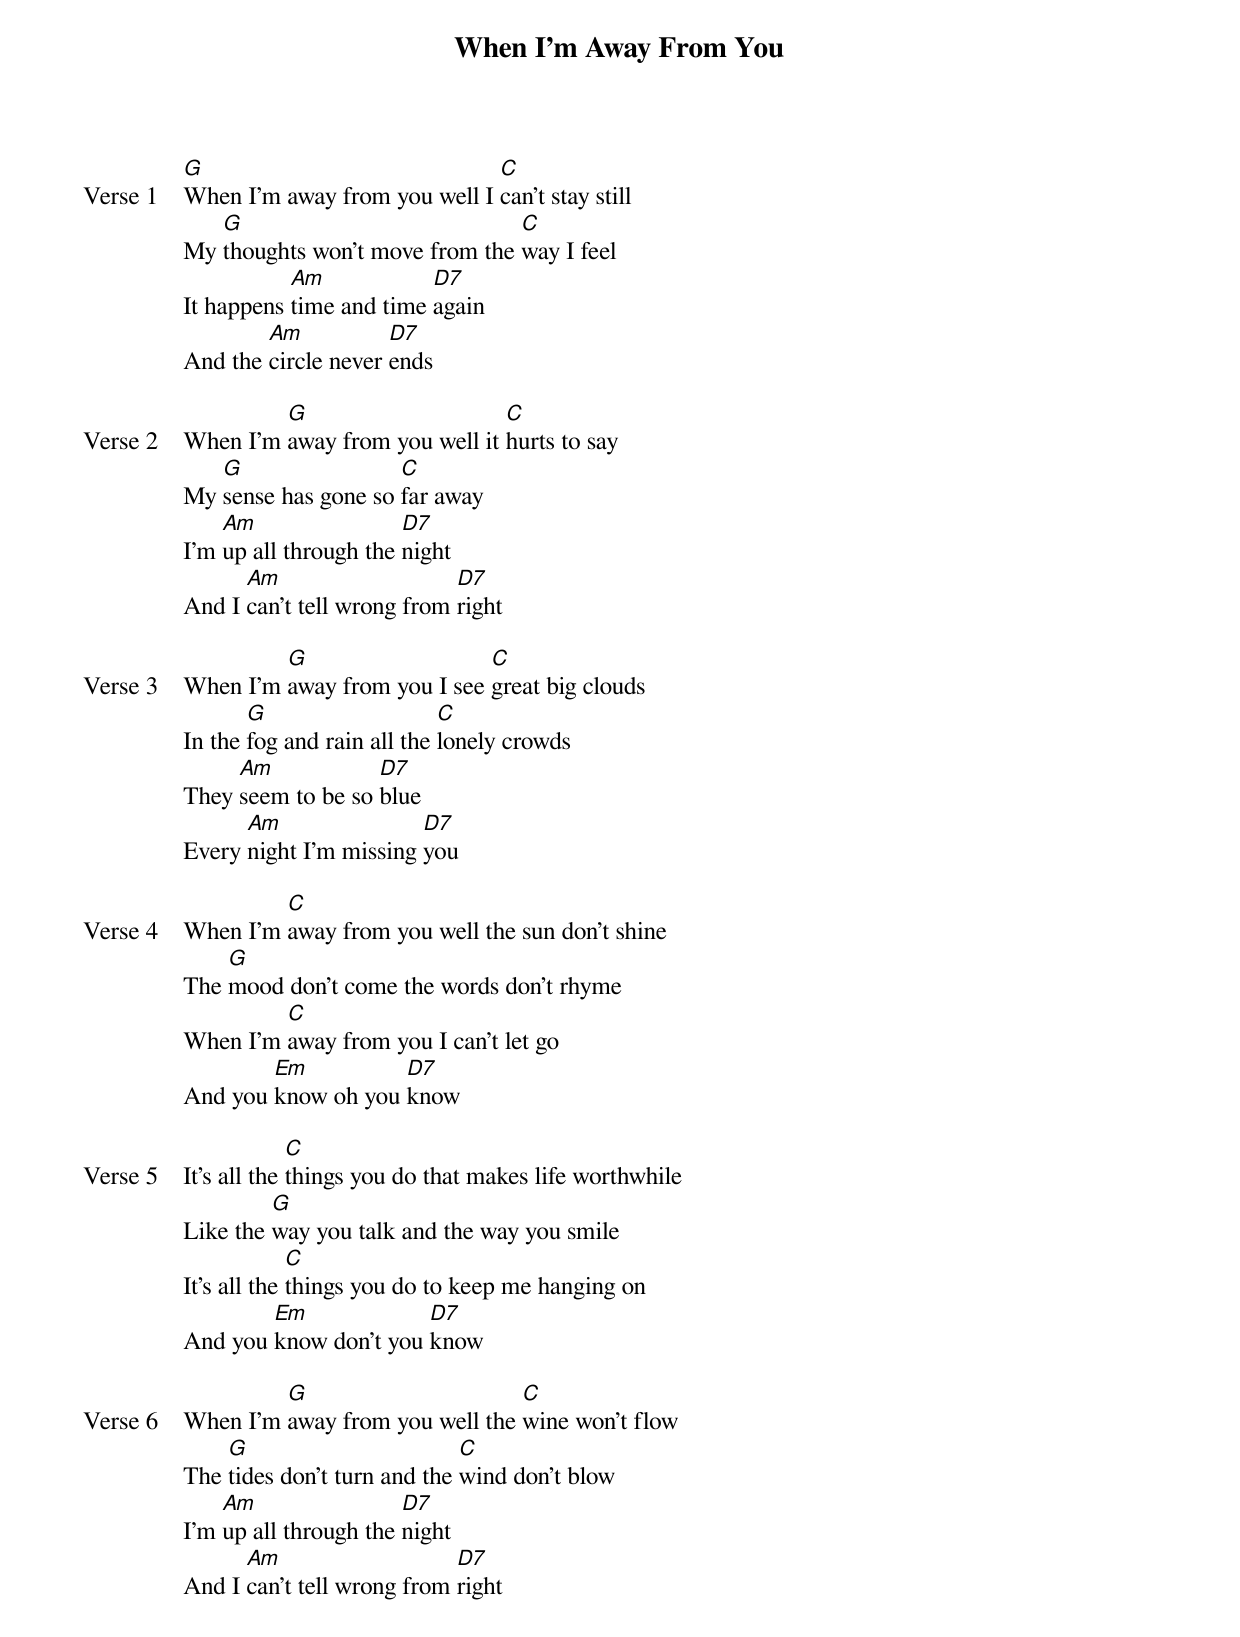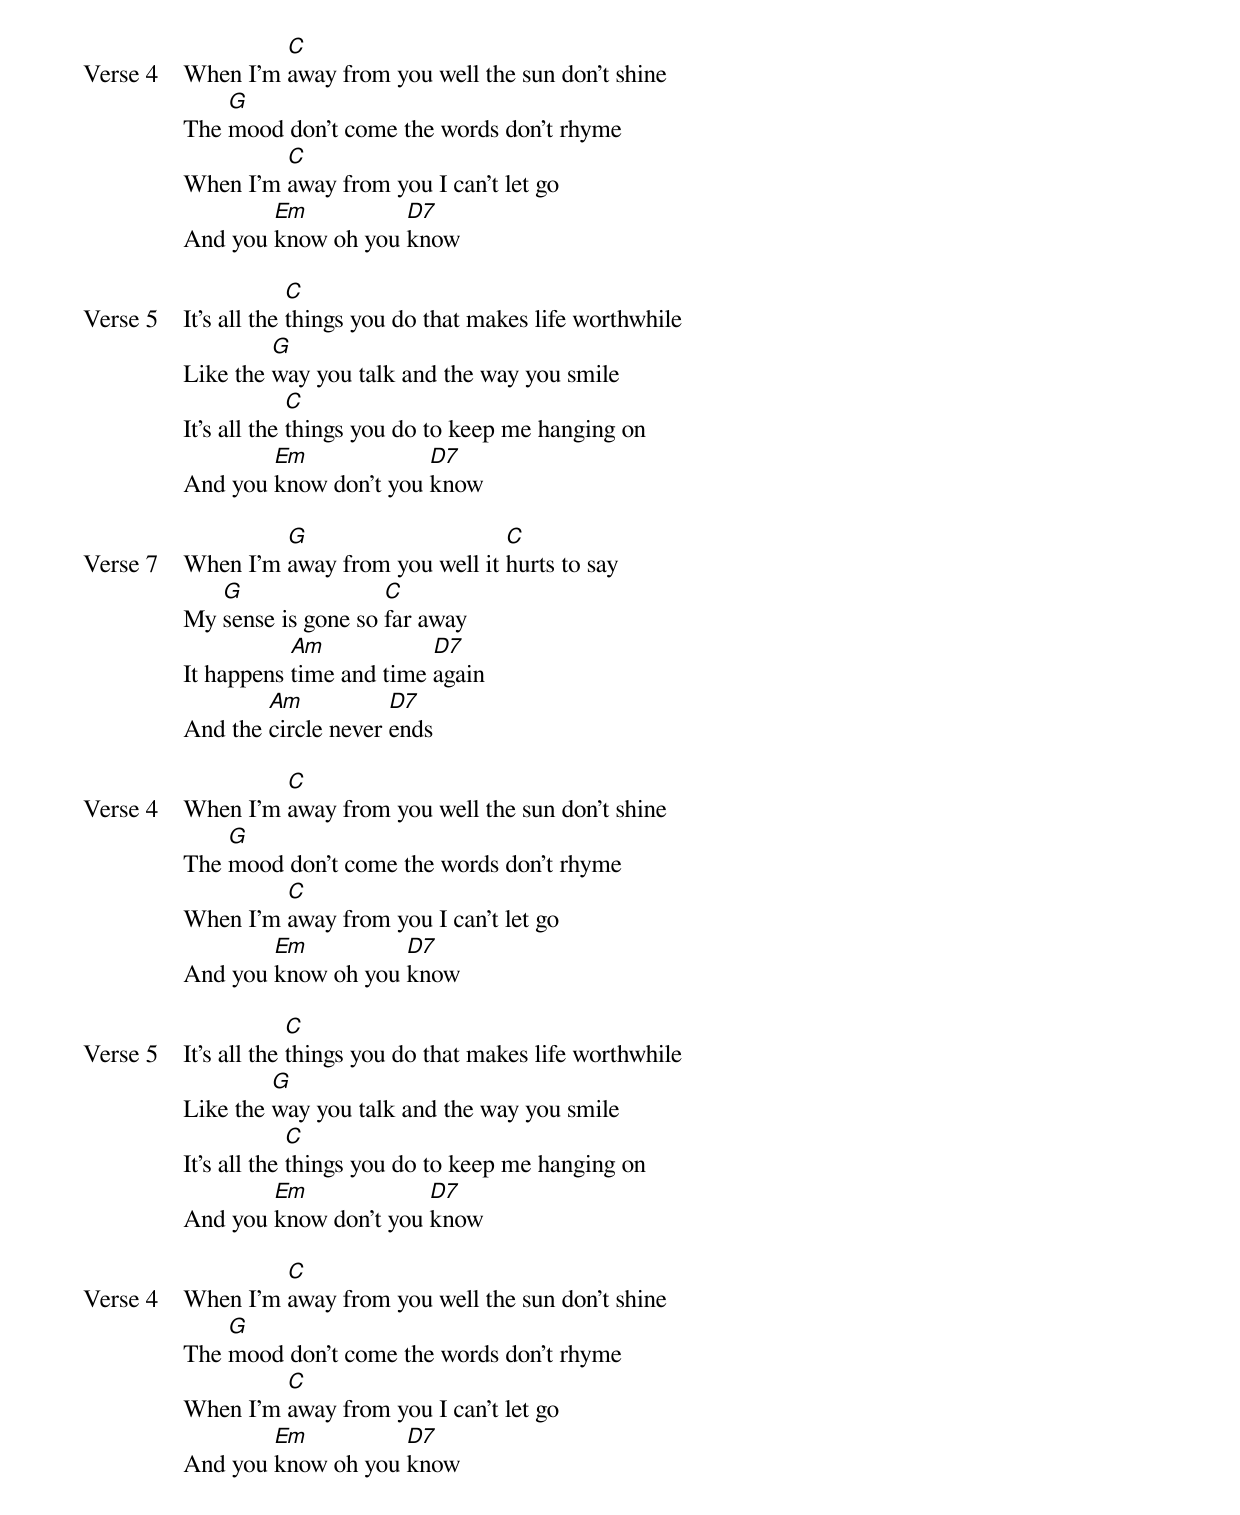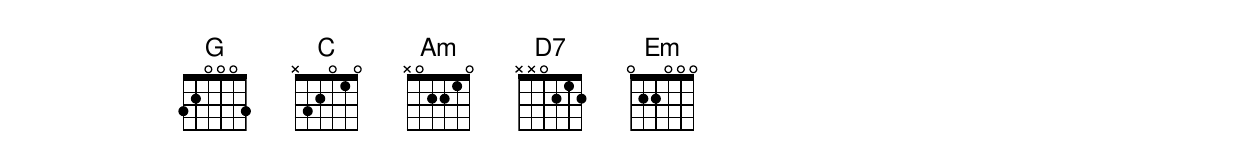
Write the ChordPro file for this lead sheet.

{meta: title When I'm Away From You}
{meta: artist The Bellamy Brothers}
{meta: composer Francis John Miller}
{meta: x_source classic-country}
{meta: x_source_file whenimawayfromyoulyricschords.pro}
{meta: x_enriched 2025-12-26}

{start_of_verse: Verse 1}
[G]When I'm away from you well I [C]can't stay still
My [G]thoughts won't move from the [C]way I feel
It happens [Am]time and time [D7]again
And the [Am]circle never [D7]ends
{end_of_verse}

{start_of_verse: Verse 2}
When I'm [G]away from you well it [C]hurts to say
My [G]sense has gone so [C]far away
I'm [Am]up all through the [D7]night
And I [Am]can't tell wrong from [D7]right
{end_of_verse}

{start_of_verse: Verse 3}
When I'm [G]away from you I see [C]great big clouds
In the [G]fog and rain all the [C]lonely crowds
They [Am]seem to be so [D7]blue
Every [Am]night I'm missing [D7]you
{end_of_verse}

{start_of_verse: Verse 4}
When I'm [C]away from you well the sun don't shine
The [G]mood don't come the words don't rhyme
When I'm [C]away from you I can't let go
And you [Em]know oh you [D7]know
{end_of_verse}

{start_of_verse: Verse 5}
It's all the [C]things you do that makes life worthwhile
Like the [G]way you talk and the way you smile
It's all the [C]things you do to keep me hanging on
And you [Em]know don't you [D7]know
{end_of_verse}

{start_of_verse: Verse 6}
When I’m [G]away from you well the [C]wine won’t flow
The [G]tides don’t turn and the [C]wind don’t blow
I’m [Am]up all through the [D7]night
And I [Am]can’t tell wrong from [D7]right
{end_of_verse}

{start_of_verse: Verse 4}
When I'm [C]away from you well the sun don't shine
The [G]mood don't come the words don't rhyme
When I'm [C]away from you I can't let go
And you [Em]know oh you [D7]know
{end_of_verse}

{start_of_verse: Verse 5}
It's all the [C]things you do that makes life worthwhile
Like the [G]way you talk and the way you smile
It's all the [C]things you do to keep me hanging on
And you [Em]know don't you [D7]know
{end_of_verse}

{start_of_verse: Verse 7}
When I’m [G]away from you well it [C]hurts to say
My [G]sense is gone so [C]far away
It happens [Am]time and time [D7]again
And the [Am]circle never [D7]ends
{end_of_verse}

{start_of_verse: Verse 4}
When I'm [C]away from you well the sun don't shine
The [G]mood don't come the words don't rhyme
When I'm [C]away from you I can't let go
And you [Em]know oh you [D7]know
{end_of_verse}

{start_of_verse: Verse 5}
It's all the [C]things you do that makes life worthwhile
Like the [G]way you talk and the way you smile
It's all the [C]things you do to keep me hanging on
And you [Em]know don't you [D7]know
{end_of_verse}

{start_of_verse: Verse 4}
When I'm [C]away from you well the sun don't shine
The [G]mood don't come the words don't rhyme
When I'm [C]away from you I can't let go
And you [Em]know oh you [D7]know
{end_of_verse}
